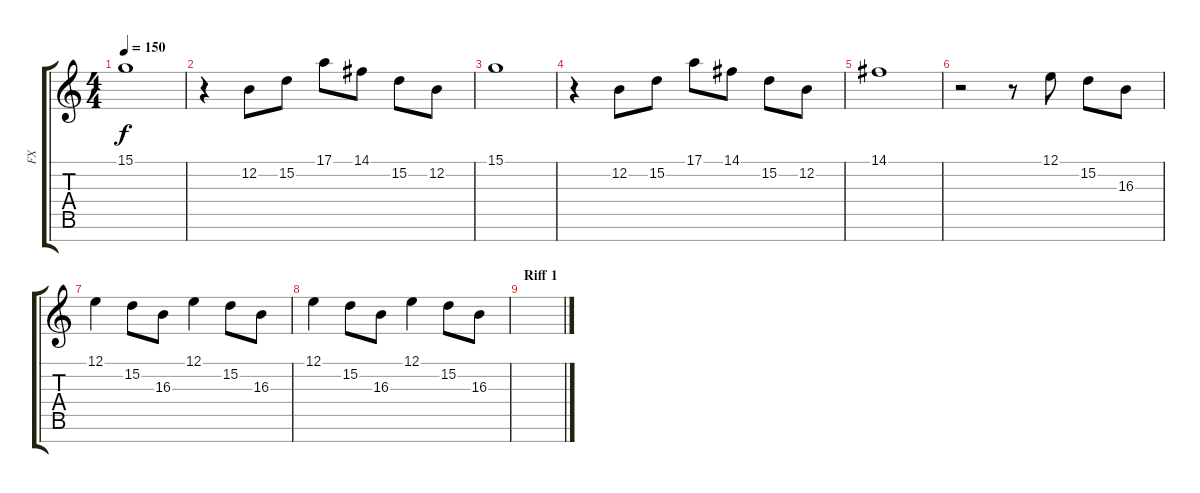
\track ("FX" "FX") {instrument pad5bowed}
\staff {score tabs}
\tuning (E4 B3 G3 D3 A2 E2 B1) {hide}
\ts (4 4)
\tempo 150
\clef g2
\ks c
15.1.1{dy f} |
r.4 12.2.8 15.2.8 17.1.8 14.1.8 15.2.8 12.2.8 |
15.1.1 |
r.4 12.2.8 15.2.8 17.1.8 14.1.8 15.2.8 12.2.8 |
14.1.1 |
r.2 r.8 12.1.8 15.2.8 16.3.8 |
12.1.4 15.2.8 16.3.8 12.1.4 15.2.8 16.3.8 |
12.1.4 15.2.8 16.3.8 12.1.4 15.2.8 16.3.8 |
\section ("" "Riff 1")
